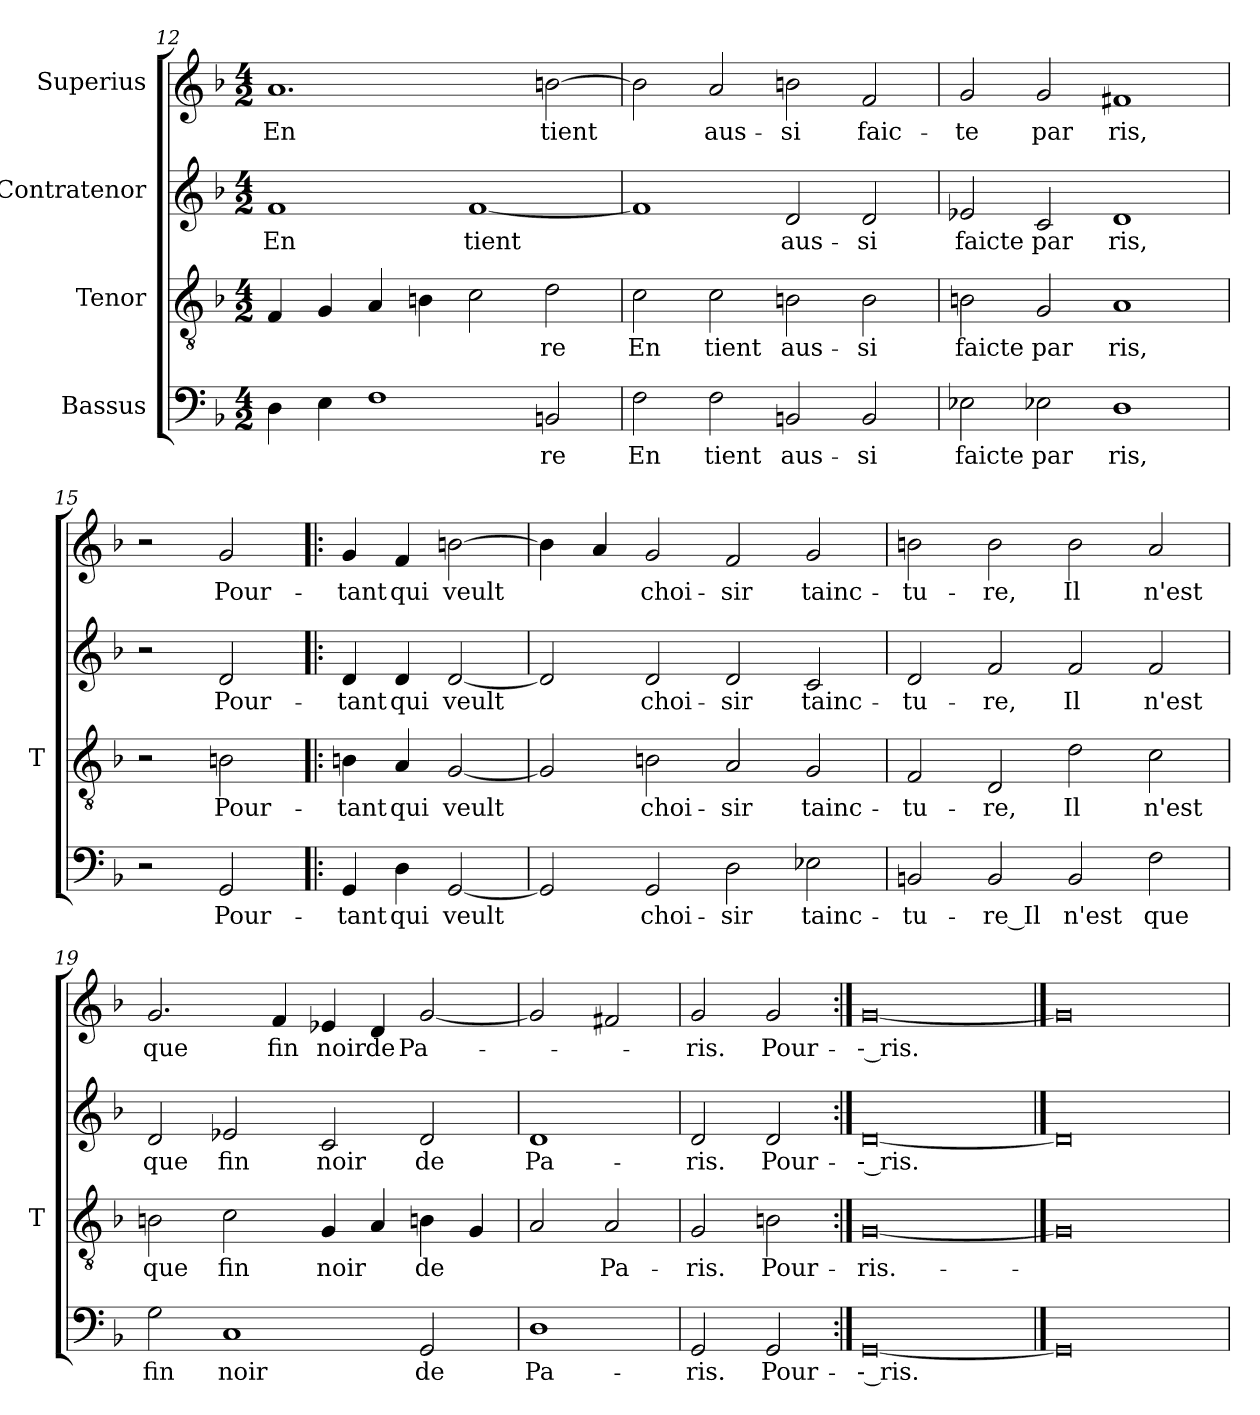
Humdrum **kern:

**kern	**text	**kern	**text	**kern	**text	**kern	**text
*part4	*part4	*part3	*part3	*part2	*part2	*part1	*part1
*staff4	*staff4	*staff3	*staff3	*staff2	*staff2	*staff1	*staff1
*I"Bassus	*	*I"Tenor	*	*I"Contratenor	*	*I"Superius	*
*	*	*I'T	*	*	*	*	*
*clefF4	*	*clefGv2	*	*clefG2	*	*clefG2	*
*k[b-]	*	*k[b-]	*	*k[b-]	*	*k[b-]	*
*M4/2	*	*M4/2	*	*M4/2	*	*M4/2	*
=12	=12	=12	=12	=12	=12	=12	=12
4D	.	4F	.	1f	-En	1.a	-En
4E	.	4G	.	.	.	.	.
1F	.	4A	.	.	.	.	.
.	.	4Bn	.	.	.	.	.
.	.	2c	.	[1f	-tient	.	.
2BB	-re	2d	-re	.	.	[2b	-tient
=13	=13	=13	=13	=13	=13	=13	=13
2F	-En	2c	-En	1f]	.	2b]	.
2F	-tient	2c	-tient	.	.	2a	aus-
2BB	aus-	2Bn	aus-	2d	aus-	2b	-si
2BB	-si	2B	-si	2d	-si	2f	faic-
=14	=14	=14	=14	=14	=14	=14	=14
2E-X	-faicte	2Bn	-faicte	2e-X	-faicte	2g	-te
2E-X	-par	2G	-par	2c	-par	2g	-par
1D	-ris,	1A	-ris,	1d	-ris,	1f#X	-ris,
=15	=15	=15	=15	=15	=15	=15	=15
2r	.	2r	.	2r	.	2r	.
2GG	Pour-	2Bn	Pour-	2d	Pour-	2g	Pour-
=16!|:	=16!|:	=16!|:	=16!|:	=16!|:	=16!|:	=16!|:	=16!|:
4GG	-tant	4Bn	-tant	4d	-tant	4g	-tant
4D	-qui	4A	-qui	4d	-qui	4f	-qui
[2GG	-veult	[2G	-veult	[2d	-veult	[2b	-veult
=17	=17	=17	=17	=17	=17	=17	=17
2GG]	.	2G]	.	2d]	.	4b]	.
.	.	.	.	.	.	4a	.
2GG	choi-	2Bn	choi-	2d	choi-	2g	choi-
2D	-sir	2A	-sir	2d	-sir	2f	-sir
2E-X	tainc-	2G	tainc-	2c	tainc-	2g	tainc-
=18	=18	=18	=18	=18	=18	=18	=18
2BB	tu-	2F	tu-	2d	tu-	2b	tu-
2BB	-re_Il	2D	-re,	2f	-re,	2b	-re,
2BB	-n'est	2d	-Il	2f	-Il	2b	-Il
2F	-que	2c	-n'est	2f	-n'est	2a	-n'est
=19	=19	=19	=19	=19	=19	=19	=19
2G	-fin	2Bn	-que	2d	-que	2.g	-que
1C	-noir	2c	-fin	2e-X	-fin	.	.
.	.	.	.	.	.	4f	-fin
.	.	4G	-noir	2c	-noir	4e-X	-noir
.	.	4A	.	.	.	4d	-de
2GG	-de	4Bn	-de	2d	-de	[2g	Pa-
.	.	4G	.	.	.	.	.
=20	=20	=20	=20	=20	=20	=20	=20
1D	Pa-	2A	.	1d	Pa-	2g]	.
.	.	2A	Pa-	.	.	2f#X	.
=21	=21	=21	=21	=21	=21	=21	=21
2GG	-ris.	2G	-ris.	2d	-ris.	2g	-ris.
2GG	Pour-	2Bn	Pour-	2d	Pour-	2g	Pour-
=22:|!	=22:|!	=22:|!	=22:|!	=22:|!	=22:|!	=22:|!	=22:|!
[0GG	-- ris.	[0G	- ris.-	[0d	-- ris.	[0g	-- ris.
==23	==23	==23	==23	==23	==23	==23	==23
0GG]	.	0G]	.	0d]	.	0g]	.
=	=	=	=	=	=	=	=
*-	*-	*-	*-	*-	*-	*-	*-
